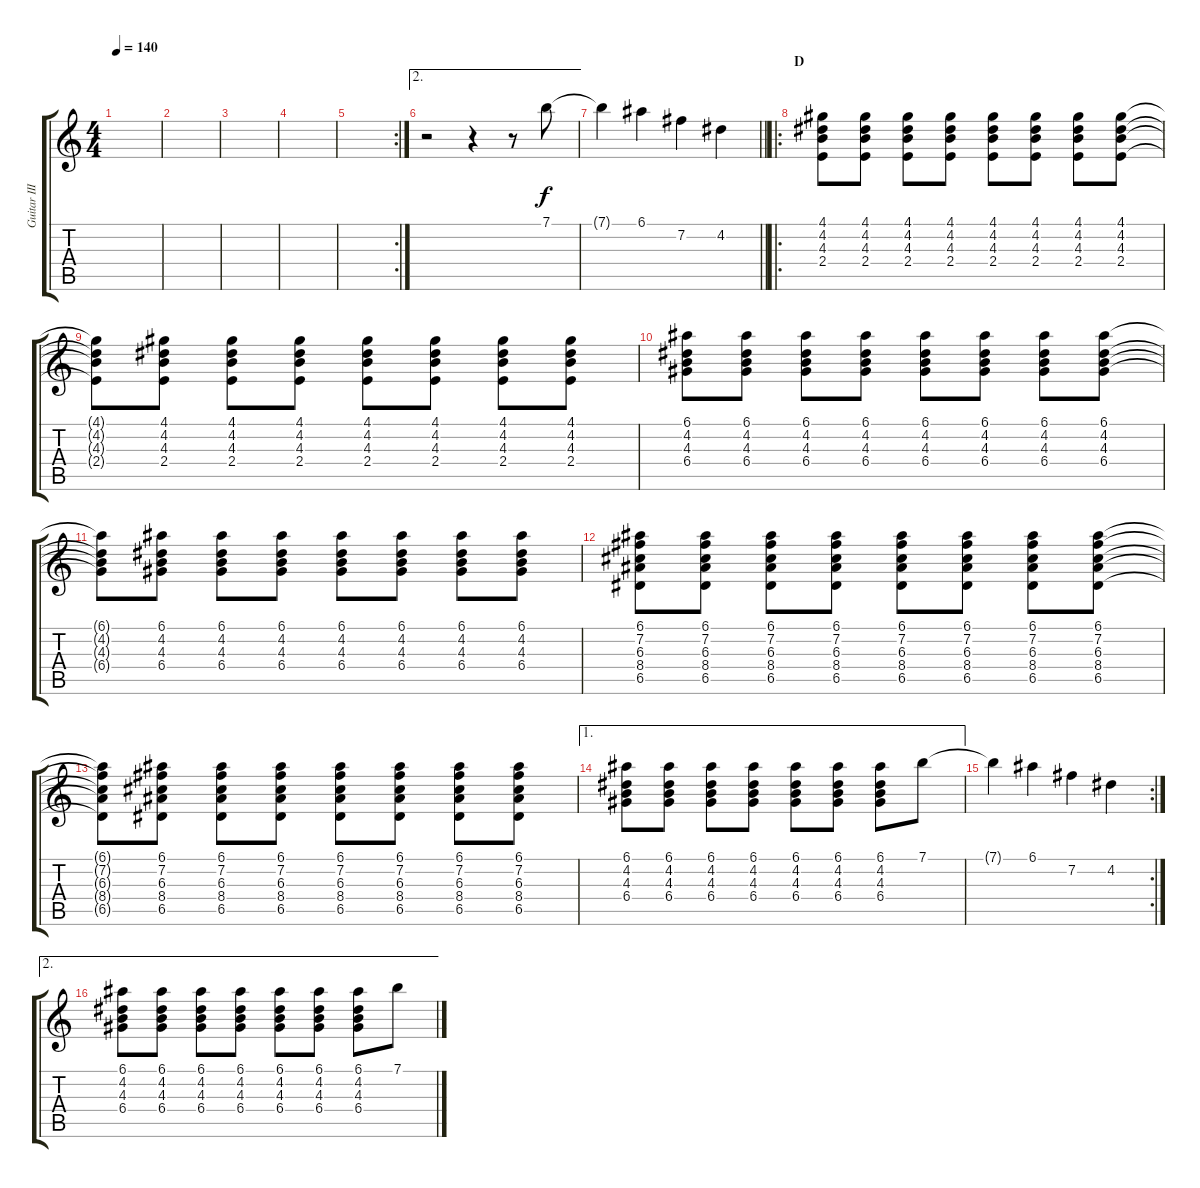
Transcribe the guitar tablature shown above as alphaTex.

\track ("Guitar III" "Guitar III") {instrument overdrivenguitar}
\staff {score tabs}
\tuning (E4 B3 G3 D3 A2 E2) {hide}
\ts (4 4)
\tempo 140
\clef g2
\ks c
|
|
|
|
\rc 2
|
\ae 2
r.2 r.4 r.8 7.1.8 |
\barLineRight lightlight
7.1{t}.4 6.1.4 7.2.4 4.2.4 |
\ro
\section ("" "D")
(4.1 4.2 4.3 2.4).8 (4.1 4.2 4.3 2.4).8 (4.1 4.2 4.3 2.4).8 (4.1 4.2 4.3 2.4).8 (4.1 4.2 4.3 2.4).8 (4.1 4.2 4.3 2.4).8 (4.1 4.2 4.3 2.4).8 (4.1 4.2 4.3 2.4).8 |
(4.1{t} 4.2{t} 4.3{t} 2.4{t}).8 (4.1 4.2 4.3 2.4).8 (4.1 4.2 4.3 2.4).8 (4.1 4.2 4.3 2.4).8 (4.1 4.2 4.3 2.4).8 (4.1 4.2 4.3 2.4).8 (4.1 4.2 4.3 2.4).8 (4.1 4.2 4.3 2.4).8 |
(6.1 4.2 4.3 6.4).8 (6.1 4.2 4.3 6.4).8 (6.1 4.2 4.3 6.4).8 (6.1 4.2 4.3 6.4).8 (6.1 4.2 4.3 6.4).8 (6.1 4.2 4.3 6.4).8 (6.1 4.2 4.3 6.4).8 (6.1 4.2 4.3 6.4).8 |
(6.1{t} 4.2{t} 4.3{t} 6.4{t}).8 (6.1 4.2 4.3 6.4).8 (6.1 4.2 4.3 6.4).8 (6.1 4.2 4.3 6.4).8 (6.1 4.2 4.3 6.4).8 (6.1 4.2 4.3 6.4).8 (6.1 4.2 4.3 6.4).8 (6.1 4.2 4.3 6.4).8 |
(6.1 7.2 6.3 8.4 6.5).8 (6.1 7.2 6.3 8.4 6.5).8 (6.1 7.2 6.3 8.4 6.5).8 (6.1 7.2 6.3 8.4 6.5).8 (6.1 7.2 6.3 8.4 6.5).8 (6.1 7.2 6.3 8.4 6.5).8 (6.1 7.2 6.3 8.4 6.5).8 (6.1 7.2 6.3 8.4 6.5).8 |
(6.1{t} 7.2{t} 6.3{t} 8.4{t} 6.5{t}).8 (6.1 7.2 6.3 8.4 6.5).8 (6.1 7.2 6.3 8.4 6.5).8 (6.1 7.2 6.3 8.4 6.5).8 (6.1 7.2 6.3 8.4 6.5).8 (6.1 7.2 6.3 8.4 6.5).8 (6.1 7.2 6.3 8.4 6.5).8 (6.1 7.2 6.3 8.4 6.5).8 |
\ae 1
(6.1 4.2 4.3 6.4).8 (6.1 4.2 4.3 6.4).8 (6.1 4.2 4.3 6.4).8 (6.1 4.2 4.3 6.4).8 (6.1 4.2 4.3 6.4).8 (6.1 4.2 4.3 6.4).8 (6.1 4.2 4.3 6.4).8 7.1.8 |
\rc 2
7.1{t}.4 6.1.4 7.2.4 4.2.4 |
\ae 2
(6.1 4.2 4.3 6.4).8 (6.1 4.2 4.3 6.4).8 (6.1 4.2 4.3 6.4).8 (6.1 4.2 4.3 6.4).8 (6.1 4.2 4.3 6.4).8 (6.1 4.2 4.3 6.4).8 (6.1 4.2 4.3 6.4).8 7.1.8
